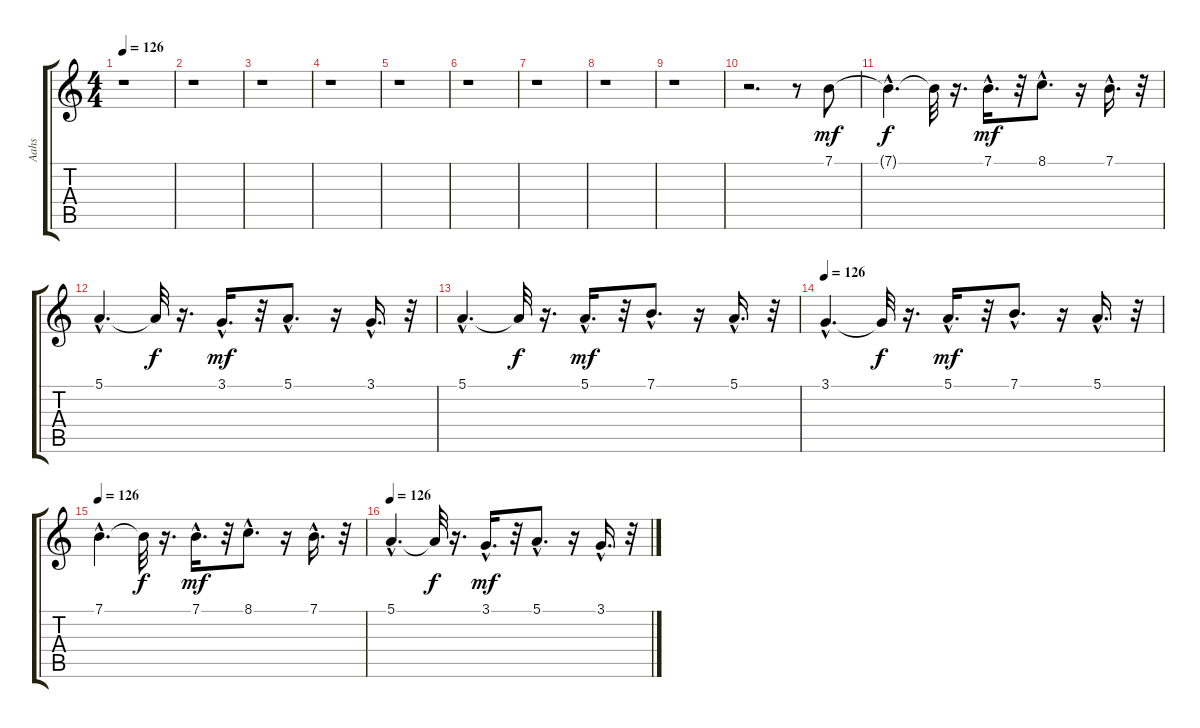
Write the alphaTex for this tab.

\track ("Aahs" "Aahs") {instrument choiraahs}
\staff {score tabs}
\tuning (E4 B3 G3 D3 A2 E2) {hide}
\ts (4 4)
\tempo 126
\clef g2
\ks c
r.1{dy mf} |
r.1 |
r.1 |
r.1 |
r.1 |
r.1 |
r.1 |
r.1 |
r.1 |
r.2{d} r.8 7.1.8 |
7.1{hac t}.4{d dy f} 7.1{t}.32 r.16{d} 7.1{hac}.16{d dy mf} r.32 8.1{hac}.8{d} r.16 7.1{hac}.16{d} r.32 |
5.1{hac}.4{d} 5.1{t}.32{dy f} r.16{d} 3.1{hac}.16{d dy mf} r.32 5.1{hac}.8{d} r.16 3.1{hac}.16{d} r.32 |
5.1{hac}.4{d} 5.1{t}.32{dy f} r.16{d} 5.1{hac}.16{d dy mf} r.32 7.1{hac}.8{d} r.16 5.1{hac}.16{d} r.32 |
\tempo 126
3.1{hac}.4{d} 3.1{t}.32{dy f} r.16{d} 5.1{hac}.16{d dy mf} r.32 7.1{hac}.8{d} r.16 5.1{hac}.16{d} r.32 |
\tempo 126
7.1{hac}.4{d} 7.1{t}.32{dy f} r.16{d} 7.1{hac}.16{d dy mf} r.32 8.1{hac}.8{d} r.16 7.1{hac}.16{d} r.32 |
\tempo 126
5.1{hac}.4{d} 5.1{t}.32{dy f} r.16{d} 3.1{hac}.16{d dy mf} r.32 5.1{hac}.8{d} r.16 3.1{hac}.16{d} r.32
